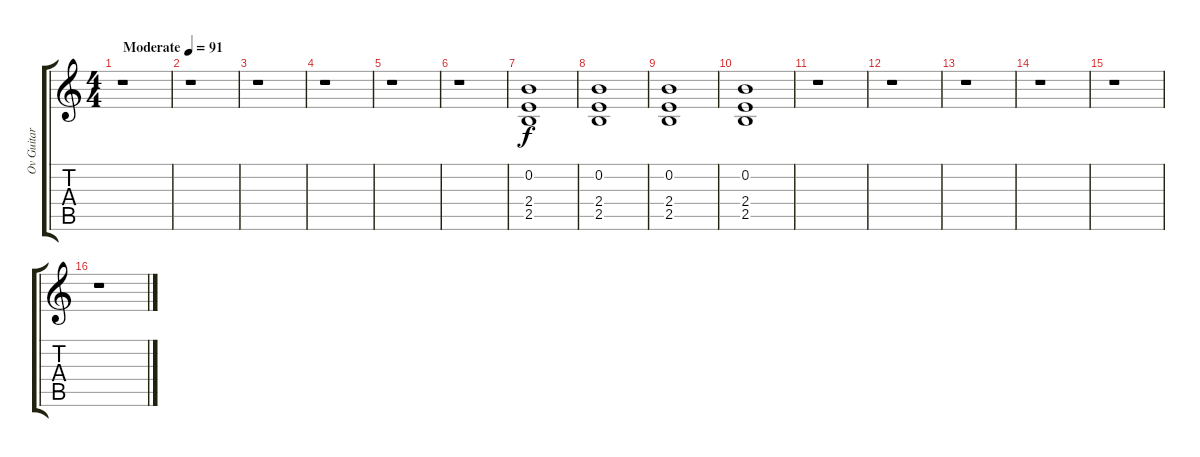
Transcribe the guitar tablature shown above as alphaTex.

\track ("Ov Guitar (chords)" "Ov Guitar ") {instrument overdrivenguitar}
\staff {score tabs}
\tuning (E4 B3 G3 D3 A2 E2) {hide}
\ts (4 4)
\tempo (91 "Moderate")
\clef g2
\ks c
r.1{dy f instrument overdrivenguitar} |
r.1 |
r.1 |
r.1 |
r.1 |
r.1 |
(0.2 2.4 2.5).1{volume 11 balance 0} |
(0.2 2.4 2.5).1 |
(0.2 2.4 2.5).1 |
(0.2 2.4 2.5).1 |
r.1 |
r.1 |
r.1 |
r.1 |
r.1 |
r.1
